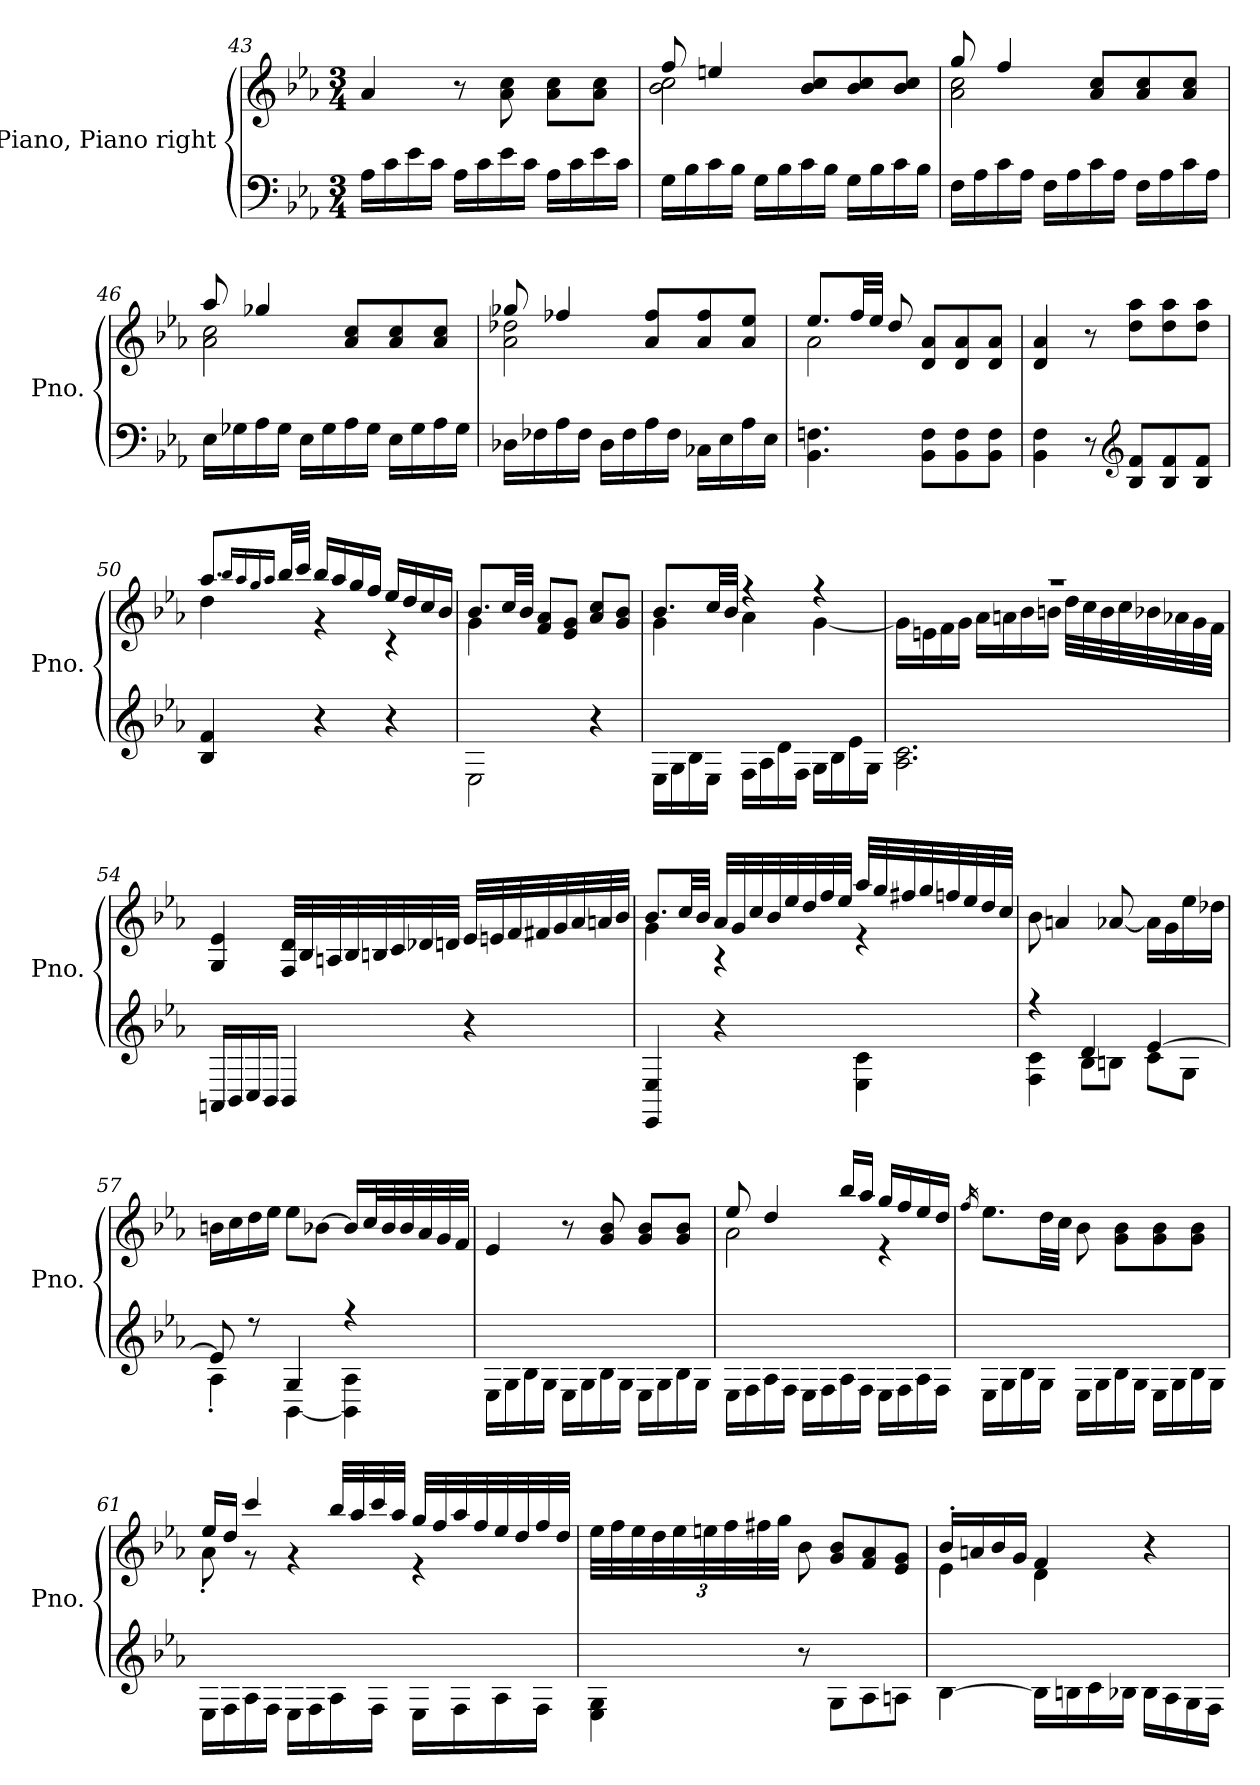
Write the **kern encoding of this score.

**kern	**kern
*part1	*part1
*staff2	*staff1
*I"Piano, Piano right	*
*I'Pno.	*
*clefF4	*clefG2
*k[b-e-a-]	*k[b-e-a-]
*M3/4	*M3/4
=43	=43
16A-\LL	4a-/
16c\	.
16e-\	.
16c\JJ	.
16A-\LL	8r
16c\	.
16e-\	8a-\ 8cc\
16c\JJ	.
16A-\LL	8a-\ 8cc\L
16c\	.
16e-\	8a-\ 8cc\J
16c\JJ	.
=44	=44
*	*^
16G\LL	8ff/	2b-\ 2cc\
16B-\	.	.
16c\	4een/	.
16B-\JJ	.	.
16G\LL	.	.
16B-\	.	.
16c\	8b-/ 8cc/L	.
16B-\JJ	.	.
16G\LL	8b-/ 8cc/	4ryy
16B-\	.	.
16c\	8b-/ 8cc/J	.
16B-\JJ	.	.
!!LO:PB:g=z	!!
=45	=45	=45
16F\LL	8gg/	2a-\ 2cc\
16A-\	.	.
16c\	4ff/	.
16A-\JJ	.	.
16F\LL	.	.
16A-\	.	.
16c\	8a-/ 8cc/L	.
16A-\JJ	.	.
16F\LL	8a-/ 8cc/	4ryy
16A-\	.	.
16c\	8a-/ 8cc/J	.
16A-\JJ	.	.
=46	=46	=46
16E-\LL	8aa-/	2a-\ 2cc\
16G-X\	.	.
16A-\	4gg-X/	.
16G-\JJ	.	.
16E-\LL	.	.
16G-\	.	.
16A-\	8a-/ 8cc/L	.
16G-\JJ	.	.
16E-\LL	8a-/ 8cc/	4ryy
16G-\	.	.
16A-\	8a-/ 8cc/J	.
16G-\JJ	.	.
=47	=47	=47
16D-X\LL	8gg-X/	2a-\ 2dd-X\
16F-X\	.	.
16A-\	4ff-X/	.
16F-\JJ	.	.
16D-\LL	.	.
16F-\	.	.
16A-\	8a-/ 8ff-/L	.
16F-\JJ	.	.
16C-X\LL	8a-/ 8ff-/	4ryy
16E-\	.	.
16A-\	8a-/ 8ee-/J	.
16E-\JJ	.	.
=48	=48	=48
4.BB-\ 4.Fn\	8.ee-/L	2a-\
.	32ff/LL	.
.	32ee-/JJJ	.
.	8dd/	.
8BB-\ 8F\L	8d/ 8a-/L	.
8BB-\ 8F\	8d/ 8a-/	4ryy
8BB-\ 8F\J	8d/ 8a-/J	.
*	*v	*v
!!LO:LB:g=z
=49	=49
4BB-\ 4F\	4d/ 4a-/
8r	8r
*clefG2	*
8B-/ 8f/L	8dd\ 8aa-\L
8B-/ 8f/	8dd\ 8aa-\
8B-/ 8f/J	8dd\ 8aa-\J
=50	=50
*	*^
4B-/ 4f/	8.aa-/L	4dd\
.	16qbb-/LL	.
.	16qaa-/	.
.	16qgg/	.
.	16qaa-/JJ	.
.	32bb-/LL	.
.	32ccc/JJJ	.
4r	16bb-/LL	4r
.	16aa-/	.
.	16gg/	.
.	16ff/JJ	.
4r	16ee-/LL	4r
.	16dd/	.
.	16cc/	.
.	16b-/JJ	.
=51	=51	=51
2E-\	8.b-/L	4g\
.	32cc/LL	.
.	32b-/JJJ	.
.	8f/ 8a-/L	2ryy
.	8e-/ 8g/J	.
4r	8a-/ 8cc/L	.
.	8g/ 8b-/J	.
=52	=52	=52
16E-\LL	8.b-/L	4g\
16G\	.	.
16B-\	.	.
16E-\JJ	32cc/LL	.
.	32b-/JJJ	.
16F\LL	4r	4a-\
16A-\	.	.
16d\	.	.
16F\JJ	.	.
16G\LL	4r	[4g\
16B-\	.	.
16e-\	.	.
16G\JJ	.	.
!!LO:LB:g=z	!!
=53	=53	=53
2.A-\ 2.c\	2.r	16g\LL]
.	.	16en\
.	.	16f\
.	.	16g\JJ
.	.	16a-\LL
.	.	16an\
.	.	16b-\
.	.	16bn\JJ
.	.	32dd\LLL
.	.	32cc\
.	.	32b\
.	.	32cc\
.	.	32b-X\
.	.	32a-X\
.	.	32g\
.	.	32f\JJJ
*	*v	*v
=54	=54
16AAn/LL	4G/ 4e-/
16BB-/	.
16C/	.
16BB-/JJ	.
4BB-/	32F/ 32d/LLL
.	32B-/
.	32An/
.	32B-/
.	32Bn/
.	32c/
.	32d-X/
.	32dn/JJJ
4r	32e-/LLL
.	32en/
.	32f/
.	32f#X/
.	32g/
.	32a-/
.	32an/
.	32b-/JJJ
!!LO:LB:g=z
=55	=55
*	*^
4EE-/ 4E-/	8.b-/L	4g\
.	32cc/LL	.
.	32b-/JJJ	.
4r	32a-/LLL	4r
.	32g/	.
.	32cc/	.
.	32b-/	.
.	32ee-/	.
.	32dd/	.
.	32ff/	.
.	32ee-/JJJ	.
4E-\ 4c\	32aa-/LLL	4r
.	32gg/	.
.	32ff#X/	.
.	32gg/	.
.	32ffn/	.
.	32ee-/	.
.	32dd/	.
.	32cc/JJJ	.
*	*v	*v
=56	=56
*^	*
4r	4F\ 4c\	8b-\
.	.	4an/
4d/	8B-\L	.
.	8Bn\J	[8a-X/
[4e-/	8c\L	16a-\LL]
.	.	16g\
.	8G\J	16ee-\
.	.	16dd-X\JJ
=57	=57	=57
8e-/]	4A-'\	16bn\LL
.	.	16cc\
8r	.	16dd\
.	.	16ee-\JJ
4G/	[4BB-\	8ee-\L
.	.	[8b-X\J
4r	4BB-\] 4A-\	16b-/LL]
.	.	32cc/L
.	.	32b-/
.	.	32b-/
.	.	32a-/
.	.	32g/
.	.	32f/JJJ
*v	*v	*
!!LO:LB:g=z
=58	=58
16E-\LL	4e-/
16G\	.
16B-\	.
16G\JJ	.
16E-\LL	8r
16G\	.
16B-\	8g/ 8b-/
16G\JJ	.
16E-\LL	8g/ 8b-/L
16G\	.
16B-\	8g/ 8b-/J
16G\JJ	.
=59	=59
*	*^
16E-\LL	8ee-/	2a-\
16F\	.	.
16A-\	4dd/	.
16F\JJ	.	.
16E-\LL	.	.
16F\	.	.
16A-\	16bb-/LL	.
16F\JJ	16aa-/JJ	.
16E-\LL	16gg/LL	4r
16F\	16ff/	.
16A-\	16ee-/	.
16F\JJ	16dd/JJ	.
*	*v	*v
=60	=60
.	16qff/
16E-\LL	8.ee-\L
16G\	.
16B-\	.
16G\JJ	32dd\LL
.	32cc\JJJ
16E-\LL	8b-\
16G\	.
16B-\	8g\ 8b-\L
16G\JJ	.
16E-\LL	8g\ 8b-\
16G\	.
16B-\	8g\ 8b-\J
16G\JJ	.
!!LO:LB:g=z
=61	=61
*	*^
16E-\LL	16ee-/LL	8a-'\
16F\	16dd/JJ	.
16A-\	4ccc/	8r
16F\JJ	.	.
16E-\LL	.	4r
16F\	.	.
16A-\	32bb-/LLL	.
.	32aa-/	.
16F\JJ	32ccc/	.
.	32aa-/JJJ	.
16E-\LL	32gg/LLL	4r
.	32ff/	.
16F\	32aa-/	.
.	32ff/	.
16A-\	32ee-/	.
.	32dd/	.
16F\JJ	32ff/	.
.	32dd/JJJ	.
*	*v	*v
=62	=62
4E-\ 4G\	32ee-\LLL
.	32ff\
.	32ee-\
.	32dd\
*	*Xbrackettup
.	48ee-\
.	48een\
.	48ff\
.	32ff#X\
.	32gg\JJJ
8r	8b-\
8G\L	8g/ 8b-/L
8A-\	8f/ 8a-/
8An\J	8e-/ 8g/J
=63	=63
*	*^
[4B-\	16b-'/LL	4e-\
.	16an/	.
.	16b-/	.
.	16g/JJ	.
16B-\LL]	4f/	4d\
16Bn\	.	.
16c\	.	.
16B-X\JJ	.	.
16B-\LL	4r	4ryy
16A-\	.	.
16G\	.	.
16F\JJ	.	.
*	*v	*v
=	=
*-	*-
